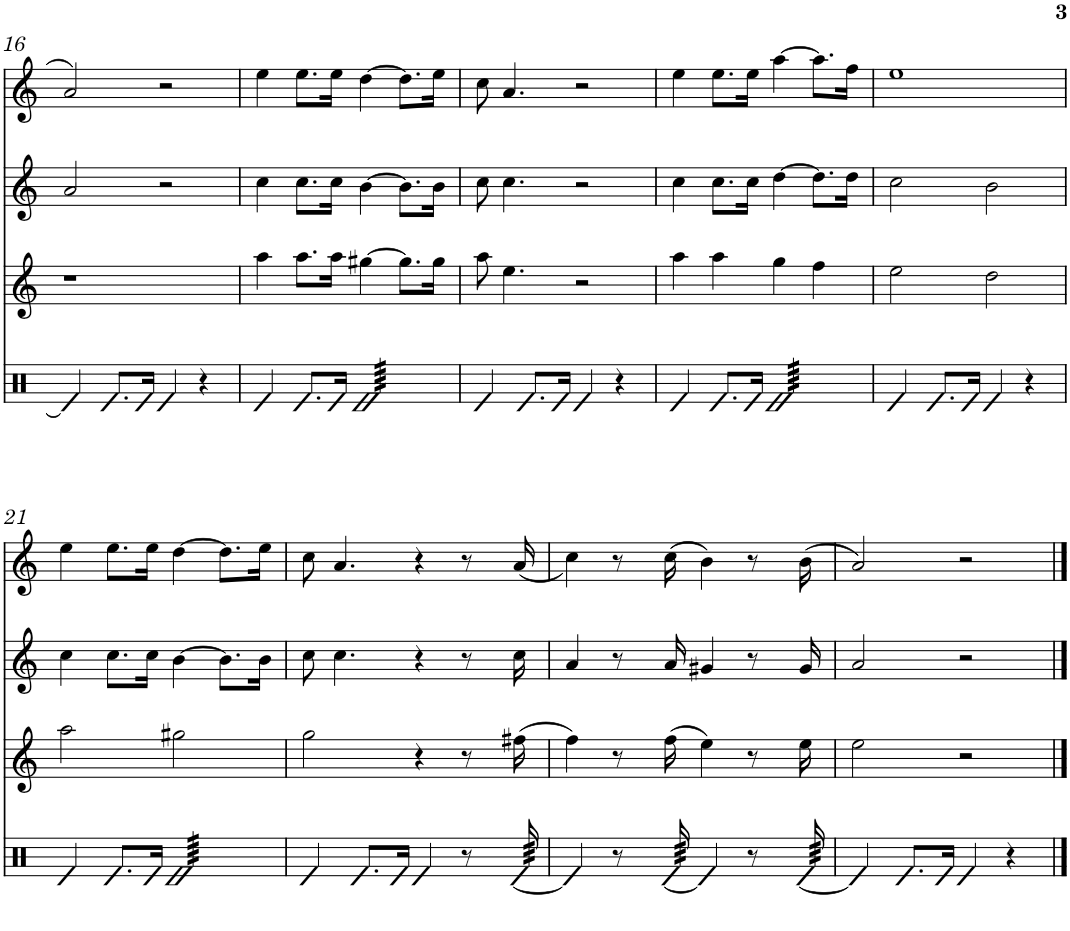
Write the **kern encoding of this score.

**kern	**kern	**kern	**kern
*part4	*part3	*part2	*part1
*staff4	*staff3	*staff2	*staff1
*I"Timbal	*I"Gralla 3	*I"Gralla 2	*I"Gralla 1
!!LO:PB:g=z
*clefX	*clefG2	*clefG2	*clefG2
*Trd14c24	*Trd1c2	*Trd8c14	*
*k[]	*k[]	*k[]	*k[]
*M4/4	*M4/4	*M4/4	*M4/4
=16	=16	=16	=16
4e/]	1r	2a/	2a/
8.e/L	.	.	.
16e/Jk	.	.	.
4e/	.	2r	2r
4r	.	.	.
=17	=17	=17	=17
4e/	4aa\	4cc\	4ee\
8.e/L	8.aa\L	8.cc\L	8.ee\L
16e/Jk	16aa\Jk	16cc\Jk	16ee\Jk
*tremolo	*	*	*
64e/LLLL	[4gg#X\	[4b\	[4dd\
64e/	.	.	.
64e/	.	.	.
64e/	.	.	.
64e/	.	.	.
64e/	.	.	.
64e/	.	.	.
64e/	.	.	.
64e/	.	.	.
64e/	.	.	.
64e/	.	.	.
64e/	.	.	.
64e/	.	.	.
64e/	.	.	.
64e/	.	.	.
64e/	.	.	.
64e/	8.gg#\L]	8.b\L]	8.dd\L]
64e/	.	.	.
64e/	.	.	.
64e/	.	.	.
64e/	.	.	.
64e/	.	.	.
64e/	.	.	.
64e/	.	.	.
64e/	.	.	.
64e/	.	.	.
64e/	.	.	.
64e/	.	.	.
64e/	16gg#\Jk	16b\Jk	16ee\Jk
64e/	.	.	.
64e/	.	.	.
64e/JJJJ	.	.	.
*Xtremolo	*	*	*
=18	=18	=18	=18
4e/	8aa\	8cc\	8cc\
.	4.ee\	4.cc\	4.a/
8.e/L	.	.	.
16e/Jk	.	.	.
4e/	2r	2r	2r
4r	.	.	.
=19	=19	=19	=19
4e/	4aa\	4cc\	4ee\
8.e/L	4aa\	8.cc\L	8.ee\L
16e/Jk	.	16cc\Jk	16ee\Jk
*tremolo	*	*	*
64e/LLLL	4gg\	[4dd\	[4aa\
64e/	.	.	.
64e/	.	.	.
64e/	.	.	.
64e/	.	.	.
64e/	.	.	.
64e/	.	.	.
64e/	.	.	.
64e/	.	.	.
64e/	.	.	.
64e/	.	.	.
64e/	.	.	.
64e/	.	.	.
64e/	.	.	.
64e/	.	.	.
64e/	.	.	.
64e/	4ff\	8.dd\L]	8.aa\L]
64e/	.	.	.
64e/	.	.	.
64e/	.	.	.
64e/	.	.	.
64e/	.	.	.
64e/	.	.	.
64e/	.	.	.
64e/	.	.	.
64e/	.	.	.
64e/	.	.	.
64e/	.	.	.
64e/	.	16dd\Jk	16ff\Jk
64e/	.	.	.
64e/	.	.	.
64e/JJJJ	.	.	.
*Xtremolo	*	*	*
=20	=20	=20	=20
4e/	2ee\	2cc\	1ee
8.e/L	.	.	.
16e/Jk	.	.	.
4e/	2dd\	2b\	.
4r	.	.	.
!!LO:LB:g=z
=21	=21	=21	=21
4e/	2aa\	4cc\	4ee\
8.e/L	.	8.cc\L	8.ee\L
16e/Jk	.	16cc\Jk	16ee\Jk
*tremolo	*	*	*
64e/LLLL	2gg#X\	[4b\	[4dd\
64e/	.	.	.
64e/	.	.	.
64e/	.	.	.
64e/	.	.	.
64e/	.	.	.
64e/	.	.	.
64e/	.	.	.
64e/	.	.	.
64e/	.	.	.
64e/	.	.	.
64e/	.	.	.
64e/	.	.	.
64e/	.	.	.
64e/	.	.	.
64e/	.	.	.
64e/	.	8.b\L]	8.dd\L]
64e/	.	.	.
64e/	.	.	.
64e/	.	.	.
64e/	.	.	.
64e/	.	.	.
64e/	.	.	.
64e/	.	.	.
64e/	.	.	.
64e/	.	.	.
64e/	.	.	.
64e/	.	.	.
64e/	.	16b\Jk	16ee\Jk
64e/	.	.	.
64e/	.	.	.
64e/JJJJ	.	.	.
*Xtremolo	*	*	*
=22	=22	=22	=22
4e/	2gg\	8cc\	8cc\
.	.	4.cc\	4.a/
8.e/L	.	.	.
16e/Jk	.	.	.
4e/	4r	4r	4r
8r	8r	8r	8r
16ryy	16ryy	16ryy	16ryy
*tremolo	*	*	*
[128e/	(>16ff#X\	16cc\	(<16a/
128e/	.	.	.
128e/	.	.	.
128e/	.	.	.
128e/	.	.	.
128e/	.	.	.
128e/	.	.	.
128e/	.	.	.
*Xtremolo	*	*	*
=23	=23	=23	=23
4e/]	4ff\)	4a/	4cc\)
8r	8r	8r	8r
16ryy	16ryy	16ryy	16ryy
*tremolo	*	*	*
[128e/	(>16ff\	16a/	(>16cc\
128e/	.	.	.
128e/	.	.	.
128e/	.	.	.
128e/	.	.	.
128e/	.	.	.
128e/	.	.	.
128e/	.	.	.
*Xtremolo	*	*	*
4e/]	4ee\)	4g#X/	4b\)
8r	8r	8r	8r
16ryy	16ryy	16ryy	16ryy
*tremolo	*	*	*
[128e/	16ee\	16g#/	(>16b\
128e/	.	.	.
128e/	.	.	.
128e/	.	.	.
128e/	.	.	.
128e/	.	.	.
128e/	.	.	.
128e/	.	.	.
*Xtremolo	*	*	*
=24	=24	=24	=24
4e/]	2ee\	2a/	2a/)
8.e/L	.	.	.
16e/Jk	.	.	.
4e/	2r	2r	2r
4r	.	.	.
==	==	==	==
*-	*-	*-	*-
